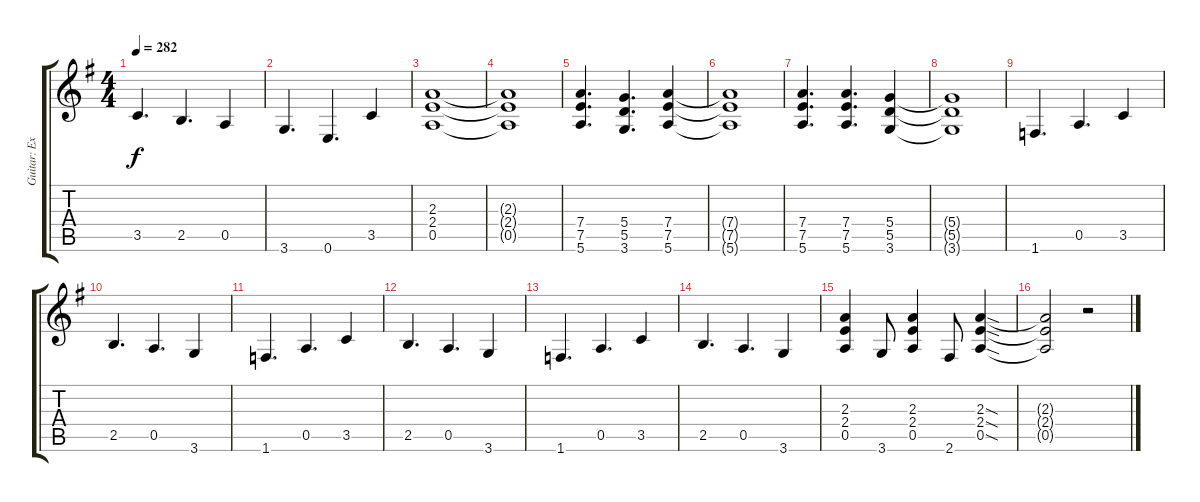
\track ("Guitar: Extra" "Guitar: Ex") {instrument overdrivenguitar}
\staff {score tabs}
\tuning (E4 B3 G3 D3 A2 E2) {hide}
\ts (4 4)
\tempo 282
\clef g2
\ks g
3.5.4{d dy f} 2.5.4{d} 0.5.4 |
3.6.4{d} 0.6.4{d} 3.5.4 |
(2.3 2.4 0.5).1 |
(2.3{t} 2.4{t} 0.5{t}).1 |
(7.4 7.5 5.6).4{d} (5.4 5.5 3.6).4{d} (7.4 7.5 5.6).4 |
(7.4{t} 7.5{t} 5.6{t}).1 |
(7.4 7.5 5.6).4{d} (7.4 7.5 5.6).4{d} (5.4 5.5 3.6).4 |
(5.4{t} 5.5{t} 3.6{t}).1 |
1.6.4{d} 0.5.4{d} 3.5.4 |
2.5.4{d} 0.5.4{d} 3.6.4 |
1.6.4{d} 0.5.4{d} 3.5.4 |
2.5.4{d} 0.5.4{d} 3.6.4 |
1.6.4{d} 0.5.4{d} 3.5.4 |
2.5.4{d} 0.5.4{d} 3.6.4 |
(2.3 2.4 0.5).4 3.6.8 (2.3 2.4 0.5).4 2.6.8 (2.3{sod} 2.4{sod} 0.5{sod}).4 |
(2.3{t} 2.4{t} 0.5{t}).2 r.2
